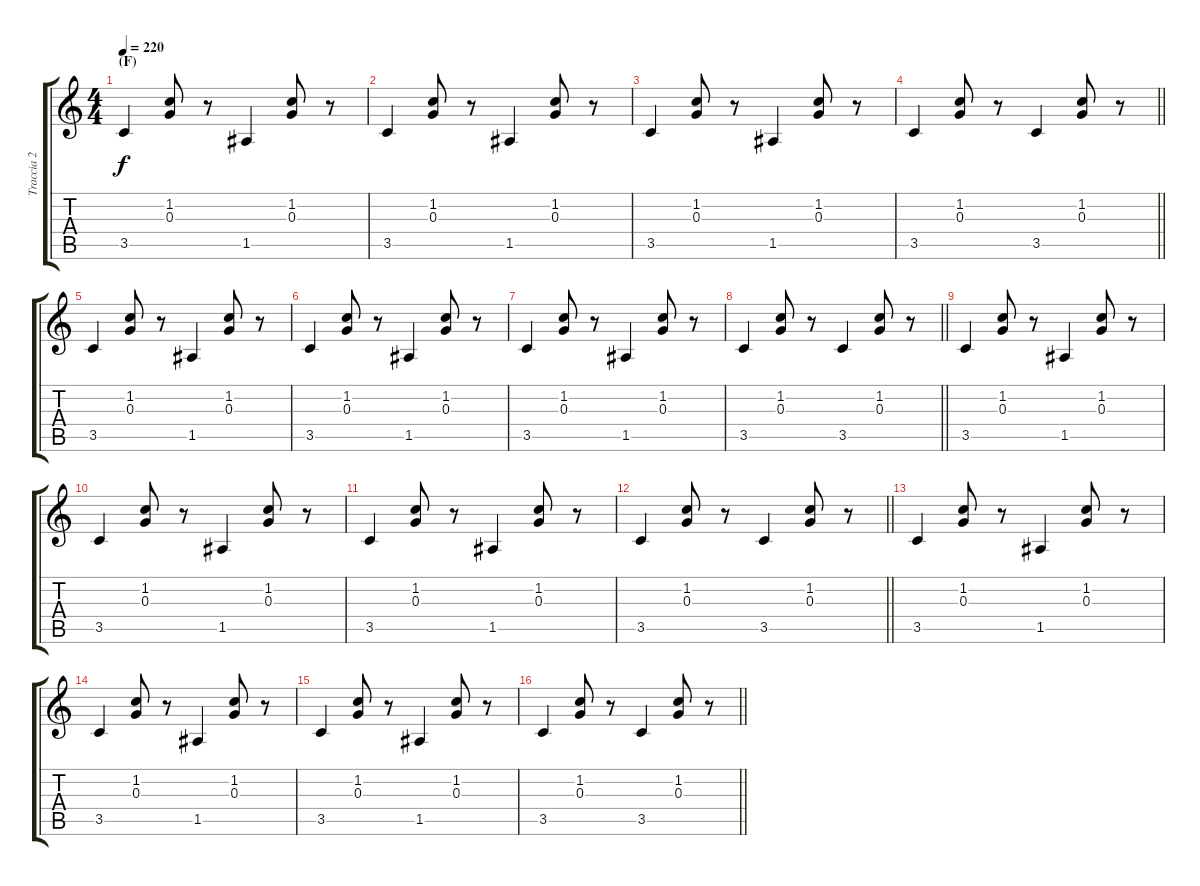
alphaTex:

\track ("Traccia 2" "Traccia 2") {instrument overdrivenguitar}
\staff {score tabs}
\tuning (E4 B3 G3 D3 A2 E2) {hide}
\ts (4 4)
\section ("" "(F)")
\tempo 220
\clef g2
\ks c
3.5.4{dy f} (1.2 0.3).8 r.8 1.5.4 (1.2 0.3).8 r.8 |
3.5.4 (1.2 0.3).8 r.8 1.5.4 (1.2 0.3).8 r.8 |
3.5.4 (1.2 0.3).8 r.8 1.5.4 (1.2 0.3).8 r.8 |
\barLineRight lightlight
3.5.4 (1.2 0.3).8 r.8 3.5.4 (1.2 0.3).8 r.8 |
3.5.4 (1.2 0.3).8 r.8 1.5.4 (1.2 0.3).8 r.8 |
3.5.4 (1.2 0.3).8 r.8 1.5.4 (1.2 0.3).8 r.8 |
3.5.4 (1.2 0.3).8 r.8 1.5.4 (1.2 0.3).8 r.8 |
\barLineRight lightlight
3.5.4 (1.2 0.3).8 r.8 3.5.4 (1.2 0.3).8 r.8 |
3.5.4 (1.2 0.3).8 r.8 1.5.4 (1.2 0.3).8 r.8 |
3.5.4 (1.2 0.3).8 r.8 1.5.4 (1.2 0.3).8 r.8 |
3.5.4 (1.2 0.3).8 r.8 1.5.4 (1.2 0.3).8 r.8 |
\barLineRight lightlight
3.5.4 (1.2 0.3).8 r.8 3.5.4 (1.2 0.3).8 r.8 |
3.5.4 (1.2 0.3).8 r.8 1.5.4 (1.2 0.3).8 r.8 |
3.5.4 (1.2 0.3).8 r.8 1.5.4 (1.2 0.3).8 r.8 |
3.5.4 (1.2 0.3).8 r.8 1.5.4 (1.2 0.3).8 r.8 |
\barLineRight lightlight
3.5.4 (1.2 0.3).8 r.8 3.5.4 (1.2 0.3).8 r.8
